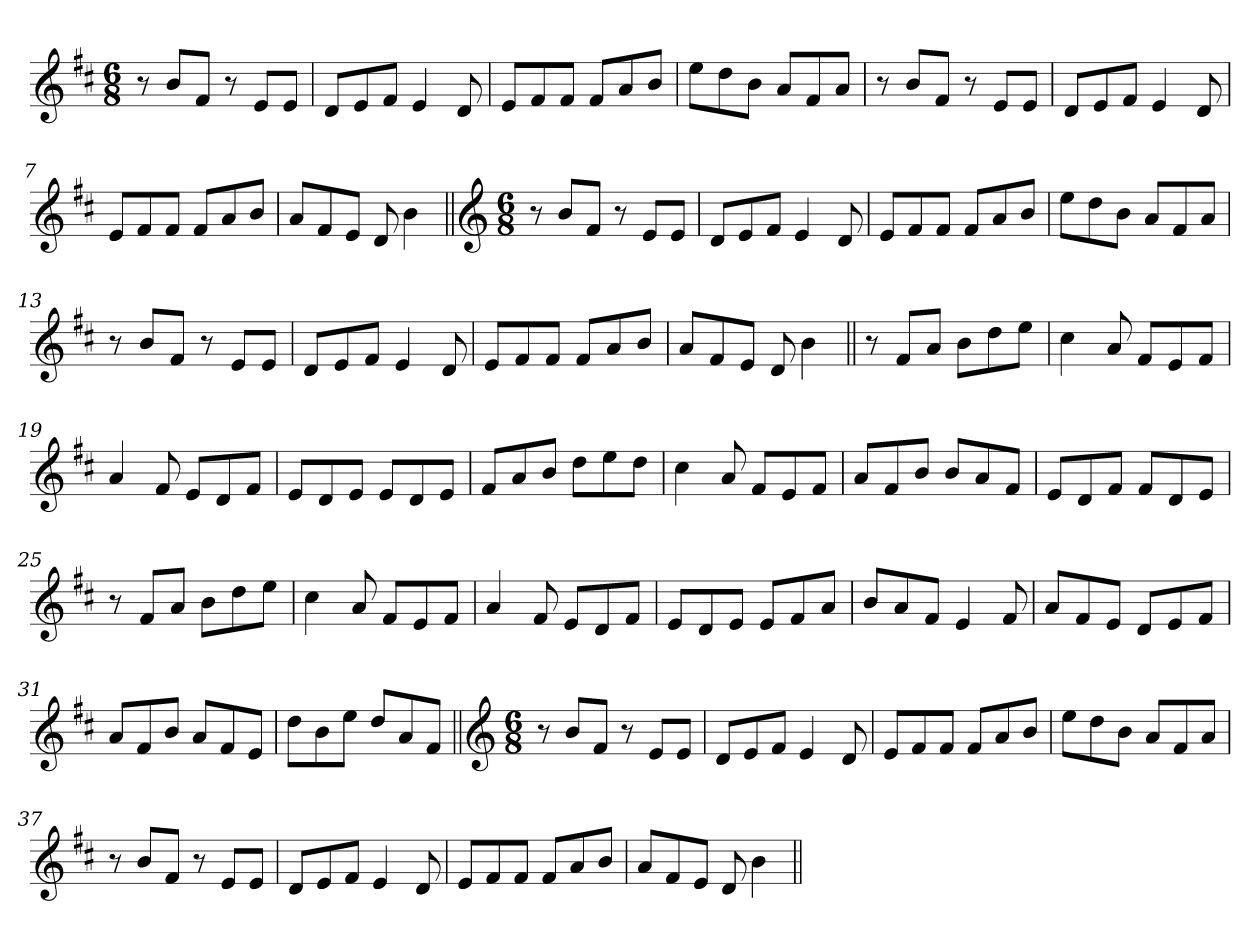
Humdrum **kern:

**kern
*part1
*staff1
*clefG2
*k[f#c#]
*b:
*M6/8
=1
8r
8b/L
8f#/J
8r
8e/L
8e/J
=2
8d/L
8e/
8f#/J
4e/
8d/
=3
8e/L
8f#/
8f#/J
8f#/L
8a/
8b/J
=4
8ee\L
8dd\
8b\J
8a/L
8f#/
8a/J
=5
8r
8b/L
8f#/J
8r
8e/L
8e/J
=6
8d/L
8e/
8f#/J
4e/
8d/
!!LO:LB:g=z
=7
8e/L
8f#/
8f#/J
8f#/L
8a/
8b/J
=8
8a/L
8f#/
8e/J
8d/
4b\
=9||
*clefG2
*M6/8
8r
8b/L
8f#/J
8r
8e/L
8e/J
=10
8d/L
8e/
8f#/J
4e/
8d/
=11
8e/L
8f#/
8f#/J
8f#/L
8a/
8b/J
=12
8ee\L
8dd\
8b\J
8a/L
8f#/
8a/J
!!LO:LB:g=z
=13
8r
8b/L
8f#/J
8r
8e/L
8e/J
=14
8d/L
8e/
8f#/J
4e/
8d/
=15
8e/L
8f#/
8f#/J
8f#/L
8a/
8b/J
=16
8a/L
8f#/
8e/J
8d/
4b\
=17||
8r
8f#/L
8a/J
8b\L
8dd\
8ee\J
=18
4cc#\
8a/
8f#/L
8e/
8f#/J
=19
4a/
8f#/
8e/L
8d/
8f#/J
!!LO:LB:g=z
=20
8e/L
8d/
8e/J
8e/L
8d/
8e/J
=21
8f#/L
8a/
8b/J
8dd\L
8ee\
8dd\J
=22
4cc#\
8a/
8f#/L
8e/
8f#/J
=23
8a/L
8f#/
8b/J
8b/L
8a/
8f#/J
=24
8e/L
8d/
8f#/J
8f#/L
8d/
8e/J
=25
8r
8f#/L
8a/J
8b\L
8dd\
8ee\J
=26
4cc#\
8a/
8f#/L
8e/
8f#/J
!!LO:LB:g=z
=27
4a/
8f#/
8e/L
8d/
8f#/J
=28
8e/L
8d/
8e/J
8e/L
8f#/
8a/J
=29
8b/L
8a/
8f#/J
4e/
8f#/
=30
8a/L
8f#/
8e/J
8d/L
8e/
8f#/J
=31
8a/L
8f#/
8b/J
8a/L
8f#/
8e/J
=32
8dd\L
8b\
8ee\J
8dd/L
8a/
8f#/J
!!LO:LB:g=z
=33||
*clefG2
*M6/8
8r
8b/L
8f#/J
8r
8e/L
8e/J
=34
8d/L
8e/
8f#/J
4e/
8d/
=35
8e/L
8f#/
8f#/J
8f#/L
8a/
8b/J
=36
8ee\L
8dd\
8b\J
8a/L
8f#/
8a/J
=37
8r
8b/L
8f#/J
8r
8e/L
8e/J
=38
8d/L
8e/
8f#/J
4e/
8d/
!!LO:LB:g=z
=39
8e/L
8f#/
8f#/J
8f#/L
8a/
8b/J
=40
8a/L
8f#/
8e/J
8d/
4b\
=||
*-
